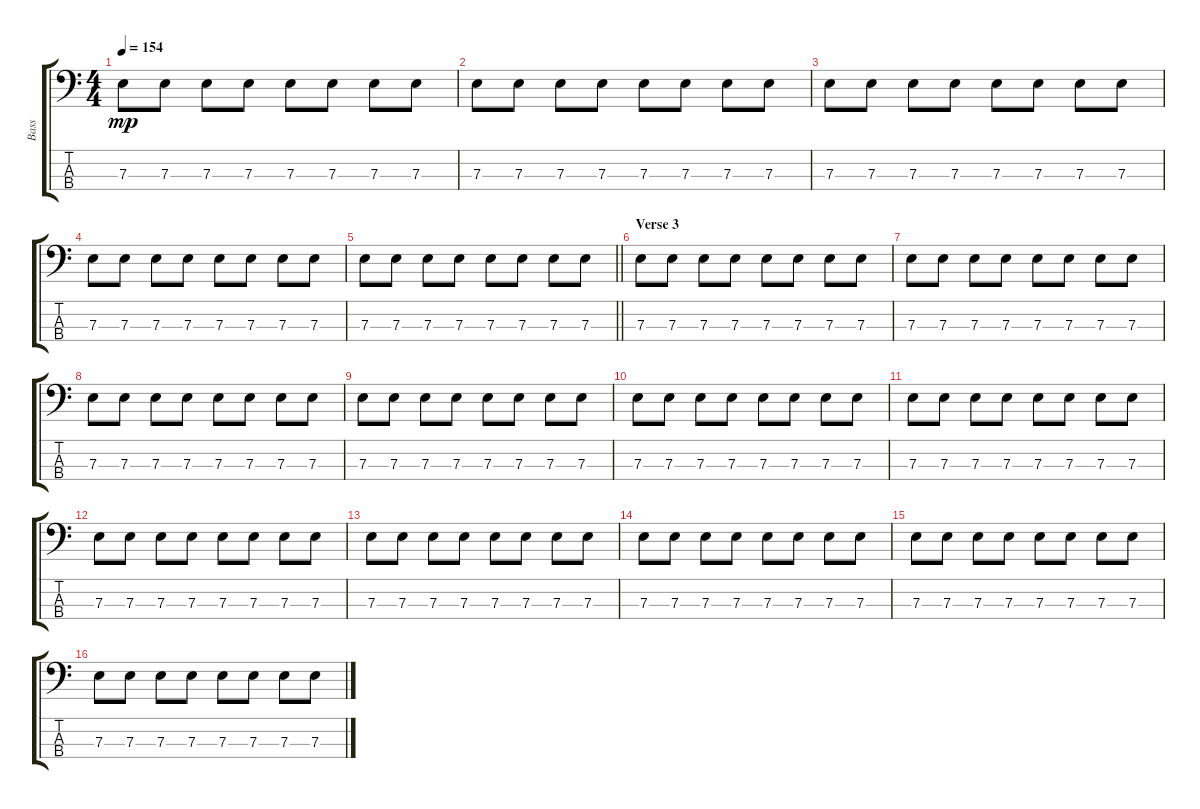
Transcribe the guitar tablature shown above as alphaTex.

\track ("Bass" "Bass") {instrument electricbassfinger}
\staff {score tabs}
\tuning (G2 D2 A1 E1) {hide}
\ts (4 4)
\tempo 154
\clef f4
\ks c
7.3.8{dy mp} 7.3.8 7.3.8 7.3.8 7.3.8 7.3.8 7.3.8 7.3.8 |
7.3.8 7.3.8 7.3.8 7.3.8 7.3.8 7.3.8 7.3.8 7.3.8 |
7.3.8 7.3.8 7.3.8 7.3.8 7.3.8 7.3.8 7.3.8 7.3.8 |
7.3.8 7.3.8 7.3.8 7.3.8 7.3.8 7.3.8 7.3.8 7.3.8 |
\barLineRight lightlight
7.3.8 7.3.8 7.3.8 7.3.8 7.3.8 7.3.8 7.3.8 7.3.8 |
\section ("" "Verse 3")
7.3.8 7.3.8 7.3.8 7.3.8 7.3.8 7.3.8 7.3.8 7.3.8 |
7.3.8 7.3.8 7.3.8 7.3.8 7.3.8 7.3.8 7.3.8 7.3.8 |
7.3.8 7.3.8 7.3.8 7.3.8 7.3.8 7.3.8 7.3.8 7.3.8 |
7.3.8 7.3.8 7.3.8 7.3.8 7.3.8 7.3.8 7.3.8 7.3.8 |
7.3.8 7.3.8 7.3.8 7.3.8 7.3.8 7.3.8 7.3.8 7.3.8 |
7.3.8 7.3.8 7.3.8 7.3.8 7.3.8 7.3.8 7.3.8 7.3.8 |
7.3.8 7.3.8 7.3.8 7.3.8 7.3.8 7.3.8 7.3.8 7.3.8 |
7.3.8 7.3.8 7.3.8 7.3.8 7.3.8 7.3.8 7.3.8 7.3.8 |
7.3.8 7.3.8 7.3.8 7.3.8 7.3.8 7.3.8 7.3.8 7.3.8 |
7.3.8 7.3.8 7.3.8 7.3.8 7.3.8 7.3.8 7.3.8 7.3.8 |
7.3.8 7.3.8 7.3.8 7.3.8 7.3.8 7.3.8 7.3.8 7.3.8
